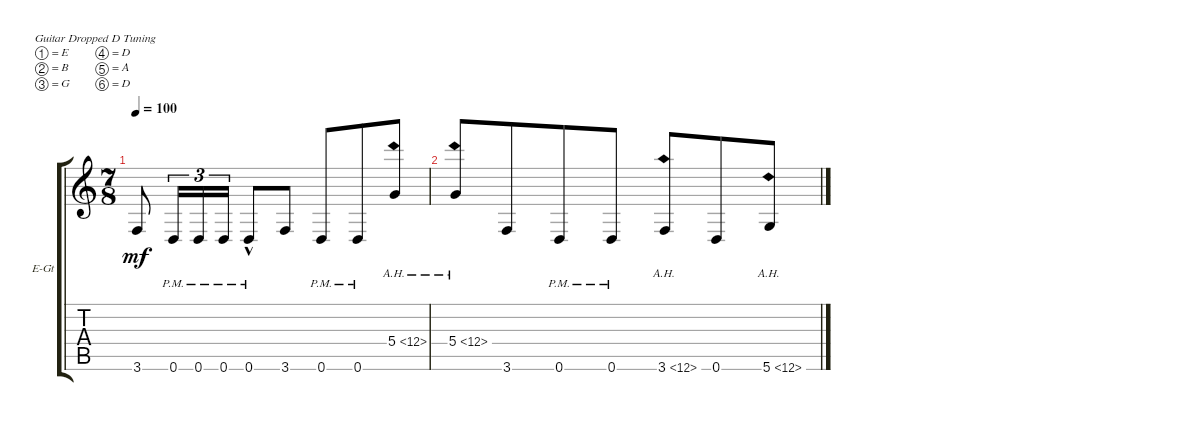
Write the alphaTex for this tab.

\defaultSystemsLayout 4
\bracketExtendMode groupsimilarinstruments
\firstSystemTrackNameOrientation horizontal
\otherSystemsTrackNameOrientation horizontal
\track ("Electric Guitar" "E-Gt") {instrument distortionguitar}
\staff {score tabs}
\tuning (E4 B3 G3 D3 A2 D2)
\ts (7 8)
\tempo 100
\clef g2
\ks c
3.6.8{dy mf instrument distortionguitar} 0.6{pm}.16{tu (3 2)} 0.6{pm}.16{tu (3 2)} 0.6{pm}.16{tu (3 2)} 0.6{hac pm}.8 3.6.8 0.6{pm}.8 0.6{pm}.8 5.4{ah 7}.8 |
5.4{ah 7}.8 3.6.8 0.6{pm}.8 0.6{pm}.8 3.6{ah 9}.8 0.6.8 5.6{ah 7}.8
